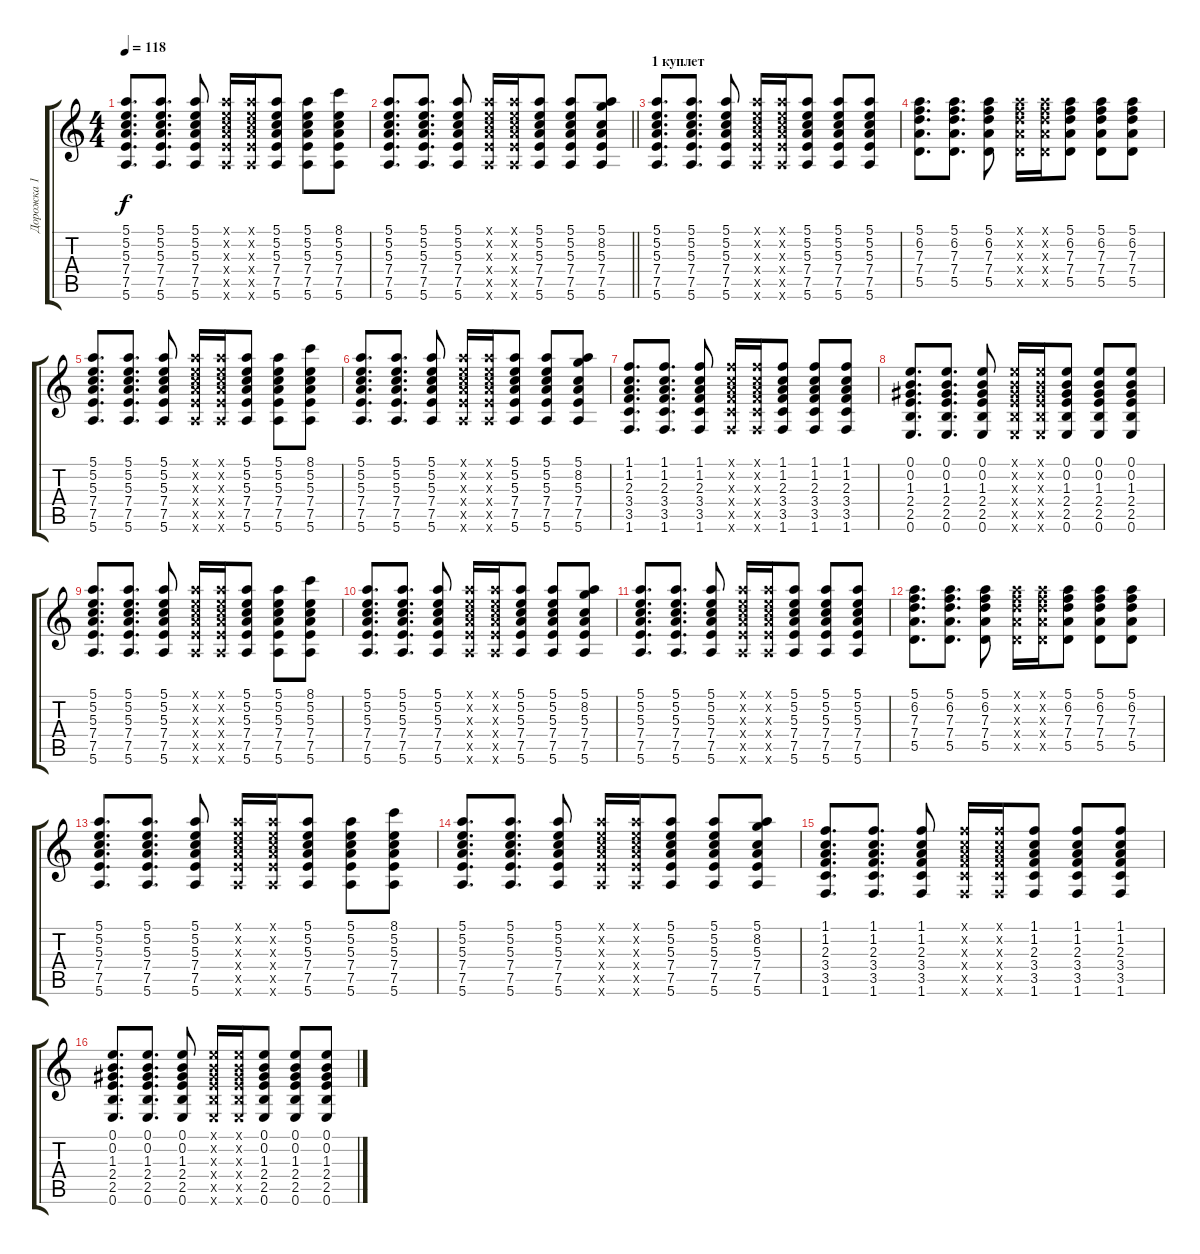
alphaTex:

\track ("Дорожка 1" "Дорожка 1") {instrument acousticguitarsteel}
\staff {score tabs}
\tuning (E4 B3 G3 D3 A2 E2) {hide}
\ts (4 4)
\tempo 118
\clef g2
\ks c
(5.1 5.2 5.3 7.4 7.5 5.6).8{d dy f} (5.1 5.2 5.3 7.4 7.5 5.6).8{d} (5.1 5.2 5.3 7.4 7.5 5.6).8 (5.1{x} 5.2{x} 5.3{x} 7.4{x} 7.5{x} 5.6{x}).16 (5.1{x} 5.2{x} 5.3{x} 7.4{x} 7.5{x} 5.6{x}).16 (5.1 5.2 5.3 7.4 7.5 5.6).8 (5.1 5.2 5.3 7.4 7.5 5.6).8 (8.1 5.2 5.3 7.4 7.5 5.6).8 |
\barLineRight lightlight
(5.1 5.2 5.3 7.4 7.5 5.6).8{d} (5.1 5.2 5.3 7.4 7.5 5.6).8{d} (5.1 5.2 5.3 7.4 7.5 5.6).8 (5.1{x} 5.2{x} 5.3{x} 7.4{x} 7.5{x} 5.6{x}).16 (5.1{x} 5.2{x} 5.3{x} 7.4{x} 7.5{x} 5.6{x}).16 (5.1 5.2 5.3 7.4 7.5 5.6).8 (5.1 5.2 5.3 7.4 7.5 5.6).8 (5.1 8.2 5.3 7.4 7.5 5.6).8 |
\section ("" "1 куплет")
(5.1 5.2 5.3 7.4 7.5 5.6).8{d} (5.1 5.2 5.3 7.4 7.5 5.6).8{d} (5.1 5.2 5.3 7.4 7.5 5.6).8 (5.1{x} 5.2{x} 5.3{x} 7.4{x} 7.5{x} 5.6{x}).16 (5.1{x} 5.2{x} 5.3{x} 7.4{x} 7.5{x} 5.6{x}).16 (5.1 5.2 5.3 7.4 7.5 5.6).8 (5.1 5.2 5.3 7.4 7.5 5.6).8 (5.1 5.2 5.3 7.4 7.5 5.6).8 |
(5.1 6.2 7.3 7.4 5.5).8{d} (5.1 6.2 7.3 7.4 5.5).8{d} (5.1 6.2 7.3 7.4 5.5).8 (5.1{x} 6.2{x} 7.3{x} 7.4{x} 5.5{x}).16 (5.1{x} 6.2{x} 7.3{x} 7.4{x} 5.5{x}).16 (5.1 6.2 7.3 7.4 5.5).8 (5.1 6.2 7.3 7.4 5.5).8 (5.1 6.2 7.3 7.4 5.5).8 |
(5.1 5.2 5.3 7.4 7.5 5.6).8{d} (5.1 5.2 5.3 7.4 7.5 5.6).8{d} (5.1 5.2 5.3 7.4 7.5 5.6).8 (5.1{x} 5.2{x} 5.3{x} 7.4{x} 7.5{x} 5.6{x}).16 (5.1{x} 5.2{x} 5.3{x} 7.4{x} 7.5{x} 5.6{x}).16 (5.1 5.2 5.3 7.4 7.5 5.6).8 (5.1 5.2 5.3 7.4 7.5 5.6).8 (8.1 5.2 5.3 7.4 7.5 5.6).8 |
(5.1 5.2 5.3 7.4 7.5 5.6).8{d} (5.1 5.2 5.3 7.4 7.5 5.6).8{d} (5.1 5.2 5.3 7.4 7.5 5.6).8 (5.1{x} 5.2{x} 5.3{x} 7.4{x} 7.5{x} 5.6{x}).16 (5.1{x} 5.2{x} 5.3{x} 7.4{x} 7.5{x} 5.6{x}).16 (5.1 5.2 5.3 7.4 7.5 5.6).8 (5.1 5.2 5.3 7.4 7.5 5.6).8 (5.1 8.2 5.3 7.4 7.5 5.6).8 |
(1.1 1.2 2.3 3.4 3.5 1.6).8{d} (1.1 1.2 2.3 3.4 3.5 1.6).8{d} (1.1 1.2 2.3 3.4 3.5 1.6).8 (1.1{x} 1.2{x} 2.3{x} 3.4{x} 3.5{x} 1.6{x}).16 (1.1{x} 1.2{x} 2.3{x} 3.4{x} 3.5{x} 1.6{x}).16 (1.1 1.2 2.3 3.4 3.5 1.6).8 (1.1 1.2 2.3 3.4 3.5 1.6).8 (1.1 1.2 2.3 3.4 3.5 1.6).8 |
(0.1 0.2 1.3 2.4 2.5 0.6).8{d} (0.1 0.2 1.3 2.4 2.5 0.6).8{d} (0.1 0.2 1.3 2.4 2.5 0.6).8 (0.1{x} 0.2{x} 1.3{x} 2.4{x} 2.5{x} 0.6{x}).16 (0.1{x} 0.2{x} 1.3{x} 2.4{x} 2.5{x} 0.6{x}).16 (0.1 0.2 1.3 2.4 2.5 0.6).8 (0.1 0.2 1.3 2.4 2.5 0.6).8 (0.1 0.2 1.3 2.4 2.5 0.6).8 |
(5.1 5.2 5.3 7.4 7.5 5.6).8{d} (5.1 5.2 5.3 7.4 7.5 5.6).8{d} (5.1 5.2 5.3 7.4 7.5 5.6).8 (5.1{x} 5.2{x} 5.3{x} 7.4{x} 7.5{x} 5.6{x}).16 (5.1{x} 5.2{x} 5.3{x} 7.4{x} 7.5{x} 5.6{x}).16 (5.1 5.2 5.3 7.4 7.5 5.6).8 (5.1 5.2 5.3 7.4 7.5 5.6).8 (8.1 5.2 5.3 7.4 7.5 5.6).8 |
(5.1 5.2 5.3 7.4 7.5 5.6).8{d} (5.1 5.2 5.3 7.4 7.5 5.6).8{d} (5.1 5.2 5.3 7.4 7.5 5.6).8 (5.1{x} 5.2{x} 5.3{x} 7.4{x} 7.5{x} 5.6{x}).16 (5.1{x} 5.2{x} 5.3{x} 7.4{x} 7.5{x} 5.6{x}).16 (5.1 5.2 5.3 7.4 7.5 5.6).8 (5.1 5.2 5.3 7.4 7.5 5.6).8 (5.1 8.2 5.3 7.4 7.5 5.6).8 |
(5.1 5.2 5.3 7.4 7.5 5.6).8{d} (5.1 5.2 5.3 7.4 7.5 5.6).8{d} (5.1 5.2 5.3 7.4 7.5 5.6).8 (5.1{x} 5.2{x} 5.3{x} 7.4{x} 7.5{x} 5.6{x}).16 (5.1{x} 5.2{x} 5.3{x} 7.4{x} 7.5{x} 5.6{x}).16 (5.1 5.2 5.3 7.4 7.5 5.6).8 (5.1 5.2 5.3 7.4 7.5 5.6).8 (5.1 5.2 5.3 7.4 7.5 5.6).8 |
(5.1 6.2 7.3 7.4 5.5).8{d} (5.1 6.2 7.3 7.4 5.5).8{d} (5.1 6.2 7.3 7.4 5.5).8 (5.1{x} 6.2{x} 7.3{x} 7.4{x} 5.5{x}).16 (5.1{x} 6.2{x} 7.3{x} 7.4{x} 5.5{x}).16 (5.1 6.2 7.3 7.4 5.5).8 (5.1 6.2 7.3 7.4 5.5).8 (5.1 6.2 7.3 7.4 5.5).8 |
(5.1 5.2 5.3 7.4 7.5 5.6).8{d} (5.1 5.2 5.3 7.4 7.5 5.6).8{d} (5.1 5.2 5.3 7.4 7.5 5.6).8 (5.1{x} 5.2{x} 5.3{x} 7.4{x} 7.5{x} 5.6{x}).16 (5.1{x} 5.2{x} 5.3{x} 7.4{x} 7.5{x} 5.6{x}).16 (5.1 5.2 5.3 7.4 7.5 5.6).8 (5.1 5.2 5.3 7.4 7.5 5.6).8 (8.1 5.2 5.3 7.4 7.5 5.6).8 |
(5.1 5.2 5.3 7.4 7.5 5.6).8{d} (5.1 5.2 5.3 7.4 7.5 5.6).8{d} (5.1 5.2 5.3 7.4 7.5 5.6).8 (5.1{x} 5.2{x} 5.3{x} 7.4{x} 7.5{x} 5.6{x}).16 (5.1{x} 5.2{x} 5.3{x} 7.4{x} 7.5{x} 5.6{x}).16 (5.1 5.2 5.3 7.4 7.5 5.6).8 (5.1 5.2 5.3 7.4 7.5 5.6).8 (5.1 8.2 5.3 7.4 7.5 5.6).8 |
(1.1 1.2 2.3 3.4 3.5 1.6).8{d} (1.1 1.2 2.3 3.4 3.5 1.6).8{d} (1.1 1.2 2.3 3.4 3.5 1.6).8 (1.1{x} 1.2{x} 2.3{x} 3.4{x} 3.5{x} 1.6{x}).16 (1.1{x} 1.2{x} 2.3{x} 3.4{x} 3.5{x} 1.6{x}).16 (1.1 1.2 2.3 3.4 3.5 1.6).8 (1.1 1.2 2.3 3.4 3.5 1.6).8 (1.1 1.2 2.3 3.4 3.5 1.6).8 |
(0.1 0.2 1.3 2.4 2.5 0.6).8{d} (0.1 0.2 1.3 2.4 2.5 0.6).8{d} (0.1 0.2 1.3 2.4 2.5 0.6).8 (0.1{x} 0.2{x} 1.3{x} 2.4{x} 2.5{x} 0.6{x}).16 (0.1{x} 0.2{x} 1.3{x} 2.4{x} 2.5{x} 0.6{x}).16 (0.1 0.2 1.3 2.4 2.5 0.6).8 (0.1 0.2 1.3 2.4 2.5 0.6).8 (0.1 0.2 1.3 2.4 2.5 0.6).8
